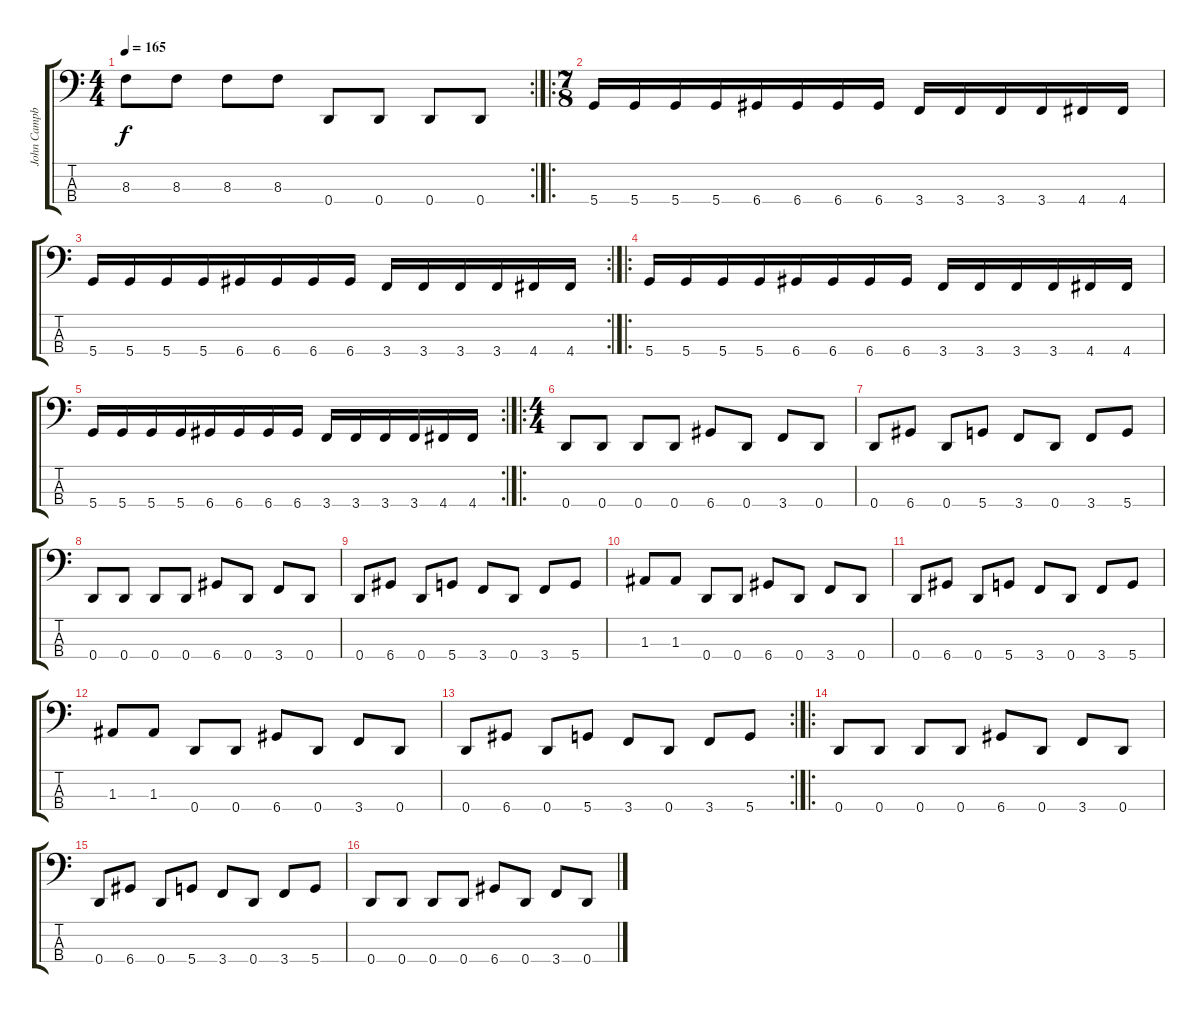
\track ("John Campbell" "John Campb") {instrument electricbasspick}
\staff {score tabs}
\tuning (G2 D2 A1 D1) {hide}
\rc 2
\ts (4 4)
\tempo 165
\clef f4
\ks c
8.3.8{dy f} 8.3.8 8.3.8 8.3.8 0.4.8 0.4.8 0.4.8 0.4.8 |
\ro
\ts (7 8)
5.4.16 5.4.16 5.4.16 5.4.16 6.4.16 6.4.16 6.4.16 6.4.16 3.4.16 3.4.16 3.4.16 3.4.16 4.4.16 4.4.16 |
\rc 2
5.4.16 5.4.16 5.4.16 5.4.16 6.4.16 6.4.16 6.4.16 6.4.16 3.4.16 3.4.16 3.4.16 3.4.16 4.4.16 4.4.16 |
\ro
5.4.16 5.4.16 5.4.16 5.4.16 6.4.16 6.4.16 6.4.16 6.4.16 3.4.16 3.4.16 3.4.16 3.4.16 4.4.16 4.4.16 |
\rc 2
5.4.16 5.4.16 5.4.16 5.4.16 6.4.16 6.4.16 6.4.16 6.4.16 3.4.16 3.4.16 3.4.16 3.4.16 4.4.16 4.4.16 |
\ro
\ts (4 4)
0.4.8 0.4.8 0.4.8 0.4.8 6.4.8 0.4.8 3.4.8 0.4.8 |
0.4.8 6.4.8 0.4.8 5.4.8 3.4.8 0.4.8 3.4.8 5.4.8 |
0.4.8 0.4.8 0.4.8 0.4.8 6.4.8 0.4.8 3.4.8 0.4.8 |
0.4.8 6.4.8 0.4.8 5.4.8 3.4.8 0.4.8 3.4.8 5.4.8 |
1.3.8 1.3.8 0.4.8 0.4.8 6.4.8 0.4.8 3.4.8 0.4.8 |
0.4.8 6.4.8 0.4.8 5.4.8 3.4.8 0.4.8 3.4.8 5.4.8 |
1.3.8 1.3.8 0.4.8 0.4.8 6.4.8 0.4.8 3.4.8 0.4.8 |
\rc 2
0.4.8 6.4.8 0.4.8 5.4.8 3.4.8 0.4.8 3.4.8 5.4.8 |
\ro
0.4.8 0.4.8 0.4.8 0.4.8 6.4.8 0.4.8 3.4.8 0.4.8 |
0.4.8 6.4.8 0.4.8 5.4.8 3.4.8 0.4.8 3.4.8 5.4.8 |
0.4.8 0.4.8 0.4.8 0.4.8 6.4.8 0.4.8 3.4.8 0.4.8
